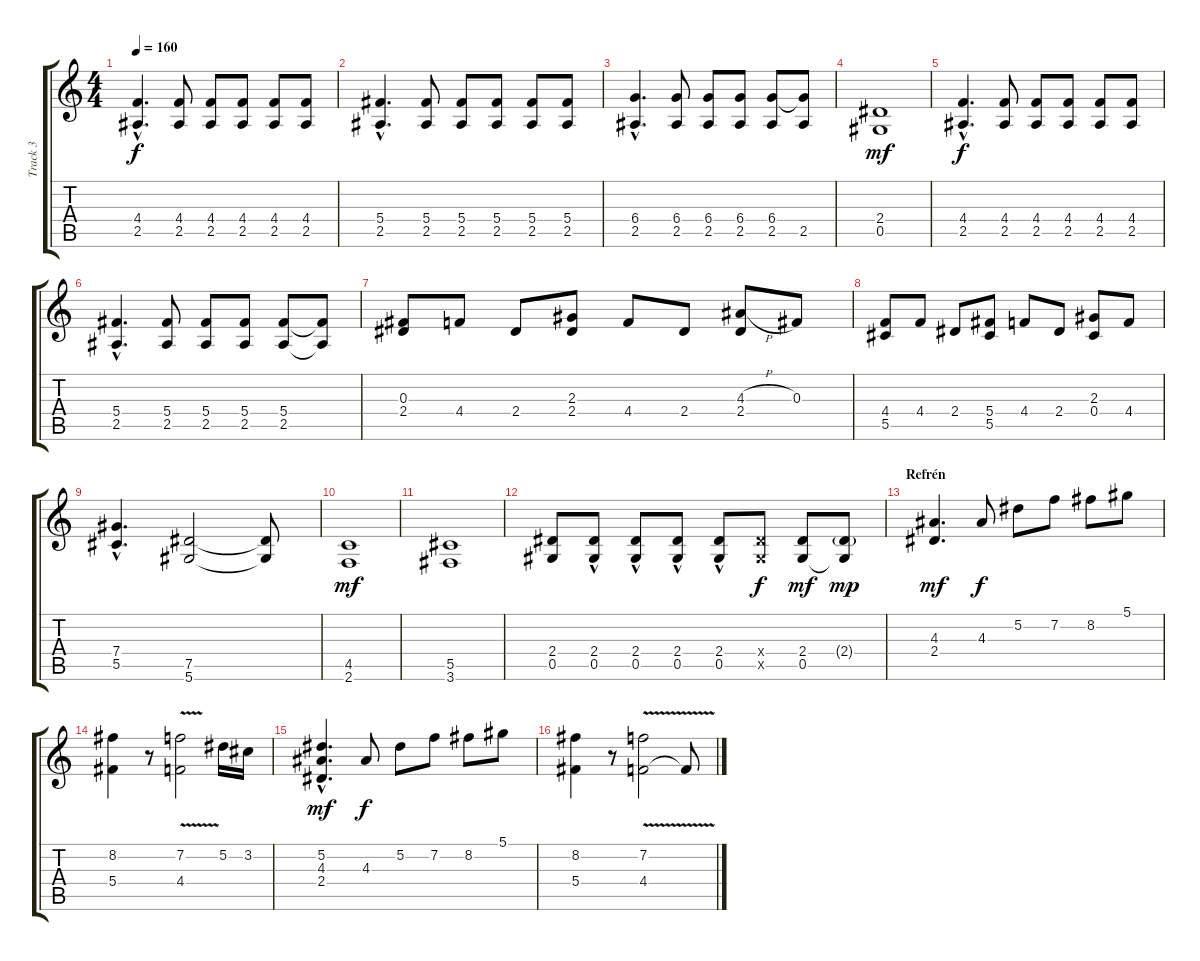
\track ("Track 3" "Track 3") {instrument distortionguitar}
\staff {score tabs}
\tuning (Eb4 Bb3 Gb3 Db3 Ab2 Eb2) {hide}
\ts (4 4)
\tempo 160
\clef g2
\ks c
(4.4{hac} 2.5{hac}).4{d dy f} (4.4 2.5).8 (4.4 2.5).8 (4.4 2.5).8 (4.4 2.5).8 (4.4 2.5).8 |
(5.4{hac} 2.5{hac}).4{d} (5.4 2.5).8 (5.4 2.5).8 (5.4 2.5).8 (5.4 2.5).8 (5.4 2.5).8 |
(6.4{hac} 2.5{hac}).4{d} (6.4 2.5).8 (6.4 2.5).8 (6.4 2.5).8 (6.4 2.5).8 (6.4{t} 2.5).8 |
(2.4 0.5).1{dy mf} |
(4.4{hac} 2.5{hac}).4{d dy f} (4.4 2.5).8 (4.4 2.5).8 (4.4 2.5).8 (4.4 2.5).8 (4.4 2.5).8 |
(5.4{hac} 2.5{hac}).4{d} (5.4 2.5).8 (5.4 2.5).8 (5.4 2.5).8 (5.4 2.5).8 (5.4{t} 2.5{t}).8 |
(0.3 2.4).8 4.4.8 2.4.8 (2.3 2.4).8 4.4.8 2.4.8 (4.3{h} 2.4).8 0.3.8 |
(4.4 5.5).8 4.4.8 2.4.8 (5.4 5.5).8 4.4.8 2.4.8 (2.3 0.4).8 4.4.8 |
(7.4{hac} 5.5{hac}).4{d} (7.5 5.6).2 (7.5{t} 5.6{t}).8 |
(4.5 2.6).1{dy mf} |
(5.5 3.6).1 |
(2.4 0.5).8 (2.4 0.5{hac}).8 (2.4 0.5{hac}).8 (2.4 0.5{hac}).8 (2.4 0.5{hac}).8 (2.4{x} 0.5{x}).8{dy f} (2.4 0.5).8{dy mf} (2.4{g} 0.5{t}).8{dy mp} |
\section ("" "Refrén")
(4.3 2.4).4{d dy mf} 4.3.8{dy f} 5.2.8 7.2.8 8.2.8 5.1.8 |
(8.2 5.4).4 r.8 (7.2{v} 4.4{v}).2 5.2.16 3.2.16 |
(5.2{hac} 4.3 2.4).4{d dy mf} 4.3.8{dy f} 5.2.8 7.2.8 8.2.8 5.1.8 |
(8.2 5.4).4 r.8 (7.2{v} 4.4{v}).2 4.4{t}.8
